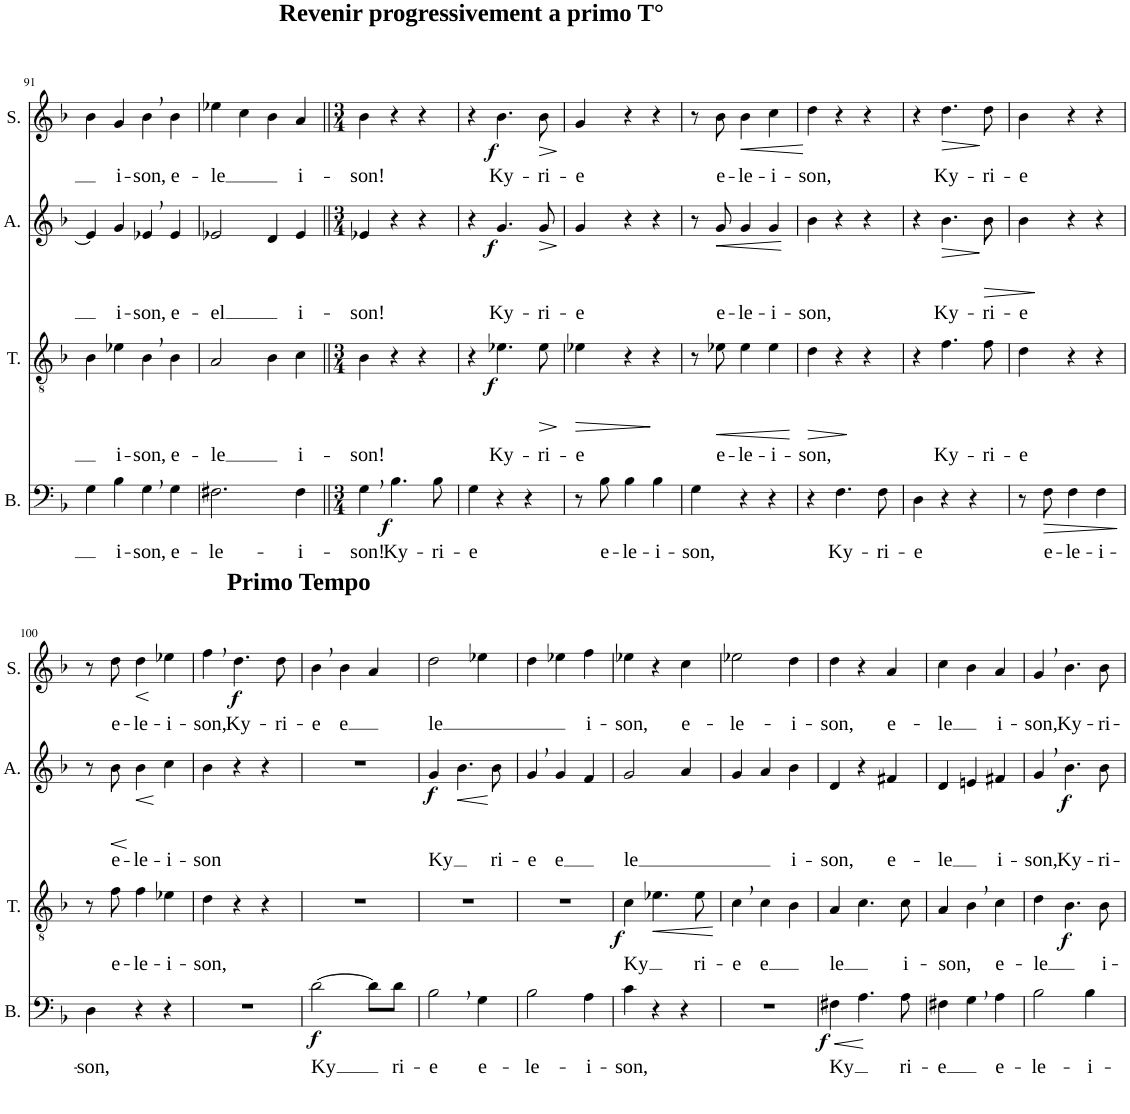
**kern	**text	**dynam	**kern	**text	**dynam	**kern	**text	**dynam	**kern	**text	**dynam
*part4	*part4	*part4	*part3	*part3	*part3	*part2	*part2	*part2	*part1	*part1	*part1
*staff4	*staff4	*staff4	*staff3	*staff3	*staff3	*staff2	*staff2	*staff2	*staff1	*staff1	*staff1
*I"Bass	*	*	*I"Tenor	*	*	*I"Alto	*	*	*I"Soprano	*	*
*I'B.	*	*	*I'T.	*	*	*I'A.	*	*	*I'S.	*	*
!!LO:PB:g=z
*clefF4	*	*	*clefGv2	*	*	*clefG2	*	*	*clefG2	*	*
*k[b-]	*	*	*k[b-]	*	*	*k[b-]	*	*	*k[b-]	*	*
*M4/4	*	*	*M4/4	*	*	*M4/4	*	*	*M4/4	*	*
*met(c)	*	*	*met(c)	*	*	*met(c)	*	*	*met(c)	*	*
=91	=91	=91	=91	=91	=91	=91	=91	=91	=91	=91	=91
4G\	.	.	4B-\	.	.	4e-/]	.	.	4b-\	.	.
!	!LO:LY:b	!	!	!LO:LY:b	!	!	!LO:LY:b	!	!	!LO:LY:b	!
4B-\	i-	.	4e-X\	i-	.	4g/	i-	.	4g/	i-	.
!	!LO:LY:b	!	!	!LO:LY:b	!	!	!LO:LY:b	!	!	!LO:LY:b	!
4G,\	-son,	.	4B-,\	-son,	.	4e-X,/	-son,	.	4b-,\	-son,	.
!	!LO:LY:b	!	!	!LO:LY:b	!	!	!LO:LY:b	!	!	!LO:LY:b	!
4G\	e-	.	4B-\	e-	.	4e-/	e-	.	4b-\	e-	.
=92	=92	=92	=92	=92	=92	=92	=92	=92	=92	=92	=92
!	!LO:LY:b	!	!	!LO:LY:b	!	!	!LO:LY:b	!	!	!LO:LY:b	!
2.F#X\	-le-	.	2A/	-le	.	2e-X/	-el	.	4ee-X\	-le	.
.	.	.	.	.	.	.	.	.	4cc\	.	.
.	.	.	4B-\	.	.	4d/	.	.	4b-\	.	.
!	!LO:LY:b	!	!	!LO:LY:b	!	!	!LO:LY:b	!	!	!LO:LY:b	!
4F#\	-i-	.	4c\	i-	.	4e-/	i-	.	4a/	i-	.
=93||	=93||	=93||	=93||	=93||	=93||	=93||	=93||	=93||	=93||	=93||	=93||
*M3/4	*	*	*M3/4	*	*	*M3/4	*	*	*M3/4	*	*
!	!	!	!	!	!	!	!	!	!LO:TX:a:B:t=Revenir progressivement a primo T°	!	!
!	!LO:LY:b	!	!	!LO:LY:b	!	!	!LO:LY:b	!	!	!LO:LY:b	!
4G,\	-son!	.	4B-\	-son!	.	4e-X/	-son!	.	4b-\	-son!	.
!	!LO:LY:b	!LO:DY:b	!	!	!	!	!	!	!	!	!
4.B-\	Ky-	f	4r	.	.	4r	.	.	4r	.	.
.	.	.	4r	.	.	4r	.	.	4r	.	.
!	!LO:LY:b	!	!	!	!	!	!	!	!	!	!
8B-\	-ri-	.	.	.	.	.	.	.	.	.	.
=94	=94	=94	=94	=94	=94	=94	=94	=94	=94	=94	=94
!	!LO:LY:b	!	!	!	!LO:DY:b	!	!	!LO:DY:b	!	!	!
4G\	-e	.	4r	.	f	4r	.	f	4r	.	.
!	!	!	!	!LO:LY:b	!	!	!LO:LY:b	!	!	!LO:LY:b	!LO:DY:b
4r	.	.	4.e-X\	Ky-	.	4.g/	Ky-	.	4.b-\	Ky-	f
4r	.	.	.	.	.	.	.	.	.	.	.
!	!	!	!	!LO:LY:b	!LO:HP:b	!	!LO:LY:b	!LO:HP:b	!	!LO:LY:b	!LO:HP:b
.	.	.	8e-\	-ri-	>	8g/	-ri-	>	8b-\	-ri-	>
.	.	.	.	.	]	.	.	]	.	.	]
=95	=95	=95	=95	=95	=95	=95	=95	=95	=95	=95	=95
!	!	!	!	!LO:LY:b	!LO:HP:b	!	!LO:LY:b	!	!	!LO:LY:b	!
8r	.	.	4e-X\	-e	>	4g/	-e	.	4g/	-e	.
!	!LO:LY:b	!	!	!	!	!	!	!	!	!	!
8B-\	e-	.	.	.	.	.	.	.	.	.	.
!	!LO:LY:b	!	!	!	!	!	!	!	!	!	!
4B-\	-le-	.	4r	.	.	4r	.	.	4r	.	.
!	!LO:LY:b	!	!	!	!	!	!	!	!	!	!
4B-\	-i-	.	4r	.	.	4r	.	.	4r	.	.
.	.	.	.	.	]	.	.	.	.	.	.
=96	=96	=96	=96	=96	=96	=96	=96	=96	=96	=96	=96
!	!LO:LY:b	!	!	!	!	!	!	!	!	!	!
4G\	-son,	.	8r	.	.	8r	.	.	8r	.	.
!	!	!	!	!LO:LY:b	!LO:HP:b	!	!LO:LY:b	!LO:HP:b	!	!LO:LY:b	!
.	.	.	8e-X\	e-	<	8g/	e-	<	8b-\	e-	.
!	!	!	!	!LO:LY:b	!	!	!LO:LY:b	!	!	!LO:LY:b	!LO:HP:b
4r	.	.	4e-\	-le-	.	4g/	-le-	.	4b-\	-le-	<
!	!	!	!	!LO:LY:b	!	!	!LO:LY:b	!	!	!LO:LY:b	!
4r	.	.	4e-\	-i-	.	4g/	-i-	.	4cc\	-i-	.
.	.	.	.	.	[	.	.	[	.	.	[
=97	=97	=97	=97	=97	=97	=97	=97	=97	=97	=97	=97
!	!	!	!	!LO:LY:b	!LO:HP:b	!	!LO:LY:b	!	!	!LO:LY:b	!
4r	.	.	4d\	-son,	>	4b-\	-son,	.	4dd\	-son,	.
!	!LO:LY:b	!	!	!	!	!	!	!	!	!	!
4.F\	Ky-	.	4r	.	.	4r	.	.	4r	.	.
.	.	.	4r	.	.	4r	.	.	4r	.	.
!	!LO:LY:b	!	!	!	!	!	!	!	!	!	!
8F\	-ri-	.	.	.	.	.	.	.	.	.	.
.	.	.	.	.	]	.	.	.	.	.	.
=98	=98	=98	=98	=98	=98	=98	=98	=98	=98	=98	=98
!	!LO:LY:b	!	!	!	!	!	!	!	!	!	!
4D\	-e	.	4r	.	.	4r	.	.	4r	.	.
!	!	!	!	!LO:LY:b	!	!	!LO:LY:b	!LO:HP:b	!	!LO:LY:b	!LO:HP:b
4r	.	.	4.f\	Ky-	.	4.b-\	Ky-	>	4.dd\	Ky-	>
4r	.	.	.	.	.	.	.	.	.	.	.
!	!	!	!	!LO:LY:b	!	!	!LO:LY:b	!LO:HP:b	!	!LO:LY:b	!
.	.	.	8f\	-ri-	.	8b-\	-ri-	>	8dd\	-ri-	.
.	.	.	.	.	.	.	.	] ]	.	.	]
=99	=99	=99	=99	=99	=99	=99	=99	=99	=99	=99	=99
!	!	!	!	!LO:LY:b	!	!	!LO:LY:b	!	!	!LO:LY:b	!
8r	.	.	4d\	-e	.	4b-\	-e	.	4b-\	-e	.
!	!LO:LY:b	!LO:HP:b	!	!	!	!	!	!	!	!	!
8F\	e-	>	.	.	.	.	.	.	.	.	.
!	!LO:LY:b	!	!	!	!	!	!	!	!	!	!
4F\	-le-	.	4r	.	.	4r	.	.	4r	.	.
!	!LO:LY:b	!	!	!	!	!	!	!	!	!	!
4F\	-i-	.	4r	.	.	4r	.	.	4r	.	.
.	.	]	.	.	.	.	.	.	.	.	.
!!LO:LB:g=z
=100	=100	=100	=100	=100	=100	=100	=100	=100	=100	=100	=100
!	!LO:LY:b	!	!	!	!	!	!	!	!	!	!
4D\	-son,	.	8r	.	.	8r	.	.	8r	.	.
!	!	!	!	!LO:LY:b	!	!	!LO:LY:b	!LO:HP:b	!	!LO:LY:b	!
.	.	.	8f\	e-	.	8b-\	e-	<	8dd\	e-	.
!	!	!	!	!LO:LY:b	!	!	!LO:LY:b	!LO:HP:b	!	!LO:LY:b	!LO:HP:b
4r	.	.	4f\	-le-	.	4b-\	-le-	<	4dd\	-le-	<
!	!	!	!	!LO:LY:b	!	!	!LO:LY:b	!	!	!LO:LY:b	!
4r	.	.	4e-X\	-i-	.	4cc\	-i-	.	4ee-X\	-i-	.
.	.	.	.	.	.	.	.	[ [	.	.	[
=101	=101	=101	=101	=101	=101	=101	=101	=101	=101	=101	=101
!	!	!LO:DY:b	!	!LO:LY:b	!	!	!LO:LY:b	!	!	!LO:LY:b	!
2.r	.	f	4d\	-son,	.	4b-\	-son	.	4ff,\	-son,	.
!	!	!	!	!	!	!	!	!	!	!LO:LY:b	!LO:DY:b
.	.	.	4r	.	.	4r	.	.	4.dd\	Ky-	f
.	.	.	4r	.	.	4r	.	.	.	.	.
!	!	!	!	!	!	!	!	!	!LO:TX:a:B:t=Primo Tempo	!	!
!	!	!	!	!	!	!	!	!	!	!LO:LY:b	!
.	.	.	.	.	.	.	.	.	8dd\	-ri-	.
=102	=102	=102	=102	=102	=102	=102	=102	=102	=102	=102	=102
!	!LO:LY:b	!	!	!	!	!	!	!	!	!LO:LY:b	!
[2d\	Ky	.	2.r	.	.	2.r	.	.	4b-,\	-e	.
!	!	!	!	!	!	!	!	!	!	!LO:LY:b	!
.	.	.	.	.	.	.	.	.	4b-\	-e	.
8d\L]	.	.	.	.	.	.	.	.	4a/	.	.
!	!LO:LY:b	!	!	!	!	!	!	!	!	!	!
8d\J	ri-	.	.	.	.	.	.	.	.	.	.
=103	=103	=103	=103	=103	=103	=103	=103	=103	=103	=103	=103
!	!LO:LY:b	!	!	!	!	!	!LO:LY:b	!LO:DY:b	!	!LO:LY:b	!
2B-,\	-e	.	2.r	.	.	4g/	-Ky	f	2dd\	le	.
!	!	!	!	!	!	!	!	!LO:HP:b	!	!	!
.	.	.	.	.	.	4.b-\	.	<	.	.	.
!	!LO:LY:b	!	!	!	!	!	!	!	!	!	!
4G\	e-	.	.	.	.	.	.	.	4ee-X\	.	.
!	!	!	!	!	!	!	!LO:LY:b	!	!	!	!
.	.	.	.	.	.	8b-\	ri-	.	.	.	.
.	.	.	.	.	.	.	.	[	.	.	.
=104	=104	=104	=104	=104	=104	=104	=104	=104	=104	=104	=104
!	!LO:LY:b	!	!	!	!	!	!LO:LY:b	!	!	!	!
2B-\	-le-	.	2.r	.	.	4g,/	-e	.	4dd\	.	.
!	!	!	!	!	!	!	!LO:LY:b	!	!	!	!
.	.	.	.	.	.	4g/	e	.	4ee-X\	.	.
!	!LO:LY:b	!	!	!	!	!	!	!	!	!LO:LY:b	!
4A\	-i-	.	.	.	.	4f/	.	.	4ff\	i-	.
=105	=105	=105	=105	=105	=105	=105	=105	=105	=105	=105	=105
!	!LO:LY:b	!	!	!LO:LY:b	!LO:DY:b	!	!LO:LY:b	!	!	!LO:LY:b	!
4c\	-son,	.	4c\	Ky	f	2g/	le	.	4ee-X\	-son,	.
!	!	!	!	!	!LO:HP:b	!	!	!	!	!	!
4r	.	.	4.e-X\	.	<	.	.	.	4r	.	.
!	!	!	!	!	!	!	!	!	!	!LO:LY:b	!
4r	.	.	.	.	.	4a/	.	.	4cc\	e-	.
!	!	!	!	!LO:LY:b	!	!	!	!	!	!	!
.	.	.	8e-\	ri-	.	.	.	.	.	.	.
.	.	.	.	.	[	.	.	.	.	.	.
=106	=106	=106	=106	=106	=106	=106	=106	=106	=106	=106	=106
!	!	!	!	!LO:LY:b	!	!	!	!	!	!LO:LY:b	!
2.r	.	.	4c,\	-e	.	4g/	.	.	2ee-X\	-le-	.
!	!	!	!	!LO:LY:b	!	!	!	!	!	!	!
.	.	.	4c\	e	.	4a/	.	.	.	.	.
!	!	!	!	!	!	!	!LO:LY:b	!	!	!LO:LY:b	!
.	.	.	4B-\	.	.	4b-\	i-	.	4dd\	-i-	.
=107	=107	=107	=107	=107	=107	=107	=107	=107	=107	=107	=107
!	!LO:LY:b	!LO:HP:b	!	!LO:LY:b	!	!	!LO:LY:b	!	!	!LO:LY:b	!
!	!	!LO:DY:n=1:b	!	!	!	!	!	!	!	!	!
4F#X\	Ky	< f	4A/	le	.	4d/	-son,	.	4dd\	-son,	.
4.A\	.	.	4.c\	.	.	4r	.	.	4r	.	.
!	!	!	!	!	!	!	!LO:LY:b	!	!	!LO:LY:b	!
.	.	.	.	.	.	4f#X/	e-	.	4a/	e-	.
!	!LO:LY:b	!	!	!LO:LY:b	!	!	!	!	!	!	!
8A\	ri-	.	8c\	i-	.	.	.	.	.	.	.
.	.	[	.	.	.	.	.	.	.	.	.
=108	=108	=108	=108	=108	=108	=108	=108	=108	=108	=108	=108
!	!LO:LY:b	!	!	!LO:LY:b	!	!	!LO:LY:b	!	!	!LO:LY:b	!
4F#X\	-e	.	4A/	-son,	.	4d/	-le	.	4cc\	-le	.
4G,\	.	.	4B-,\	.	.	4en/	.	.	4b-\	.	.
!	!LO:LY:b	!	!	!LO:LY:b	!	!	!LO:LY:b	!	!	!LO:LY:b	!
4A\	e-	.	4c\	e-	.	4f#X/	i-	.	4a/	i-	.
=109	=109	=109	=109	=109	=109	=109	=109	=109	=109	=109	=109
!	!LO:LY:b	!	!	!LO:LY:b	!	!	!LO:LY:b	!	!	!LO:LY:b	!
2B-\	-le-	.	4d\	-le	.	4g,/	-son,	.	4g,/	-son,	.
!	!	!	!	!	!LO:DY:b	!	!LO:LY:b	!LO:DY:b	!	!LO:LY:b	!
.	.	.	4.B-\	.	f	4.b-\	Ky-	f	4.b-\	Ky-	.
!	!LO:LY:b	!	!	!	!	!	!	!	!	!	!
4B-\	-i-	.	.	.	.	.	.	.	.	.	.
!	!	!	!	!LO:LY:b	!	!	!LO:LY:b	!	!	!LO:LY:b	!
.	.	.	8B-\	i-	.	8b-\	-ri-	.	8b-\	-ri-	.
=	=	=	=	=	=	=	=	=	=	=	=
*-	*-	*-	*-	*-	*-	*-	*-	*-	*-	*-	*-
